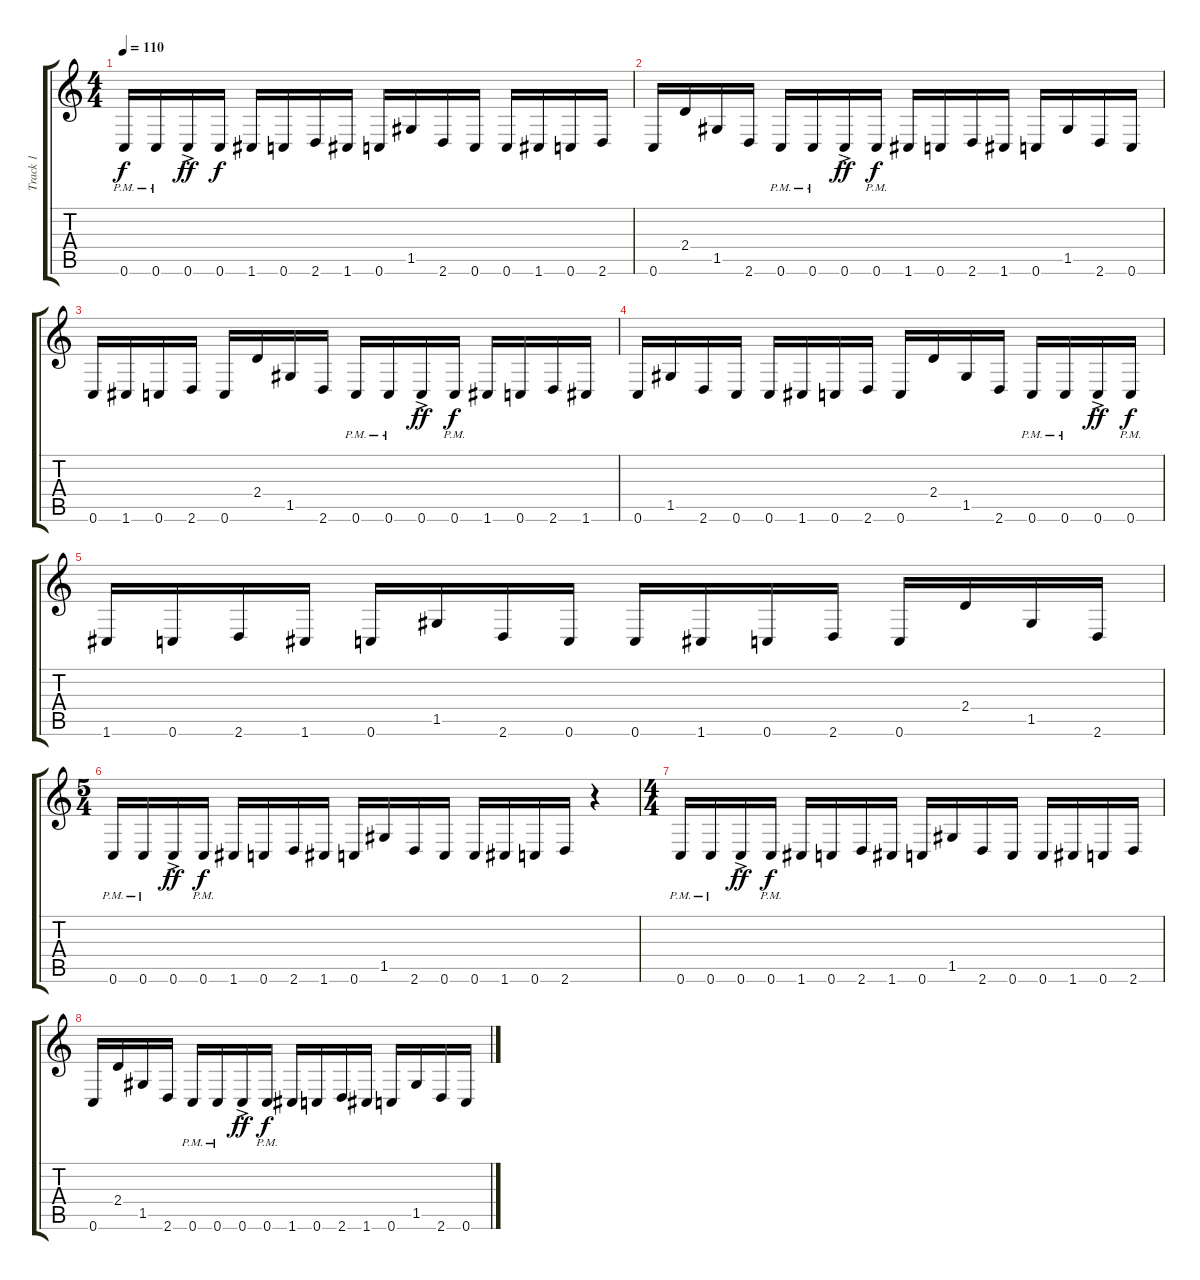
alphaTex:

\track ("Track 1" "Track 1") {instrument distortionguitar}
\staff {score tabs}
\tuning (D4 A3 F3 C3 G2 C2) {hide}
\ts (4 4)
\tempo 110
\clef g2
\ks c
0.6{pm}.16{dy f instrument distortionguitar} 0.6{pm}.16 0.6{ac}.16{dy ff} 0.6.16{dy f} 1.6.16 0.6.16 2.6.16 1.6.16 0.6.16 1.5.16 2.6.16 0.6.16 0.6.16 1.6.16 0.6.16 2.6.16 |
0.6.16 2.4.16 1.5.16 2.6.16 0.6{pm}.16 0.6{pm}.16 0.6{ac}.16{dy ff} 0.6{pm}.16{dy f} 1.6.16 0.6.16 2.6.16 1.6.16 0.6.16 1.5.16 2.6.16 0.6.16 |
0.6.16 1.6.16 0.6.16 2.6.16 0.6.16 2.4.16 1.5.16 2.6.16 0.6{pm}.16 0.6{pm}.16 0.6{ac}.16{dy ff} 0.6{pm}.16{dy f} 1.6.16 0.6.16 2.6.16 1.6.16 |
0.6.16 1.5.16 2.6.16 0.6.16 0.6.16 1.6.16 0.6.16 2.6.16 0.6.16 2.4.16 1.5.16 2.6.16 0.6{pm}.16 0.6{pm}.16 0.6{ac}.16{dy ff} 0.6{pm}.16{dy f} |
1.6.16 0.6.16 2.6.16 1.6.16 0.6.16 1.5.16 2.6.16 0.6.16 0.6.16 1.6.16 0.6.16 2.6.16 0.6.16 2.4.16 1.5.16 2.6.16 |
\ts (5 4)
0.6{pm}.16 0.6{pm}.16 0.6{ac}.16{dy ff} 0.6{pm}.16{dy f} 1.6.16 0.6.16 2.6.16 1.6.16 0.6.16 1.5.16 2.6.16 0.6.16 0.6.16 1.6.16 0.6.16 2.6.16 r.4 |
\ts (4 4)
0.6{pm}.16 0.6{pm}.16 0.6{ac}.16{dy ff} 0.6{pm}.16{dy f} 1.6.16 0.6.16 2.6.16 1.6.16 0.6.16 1.5.16 2.6.16 0.6.16 0.6.16 1.6.16 0.6.16 2.6.16 |
0.6.16 2.4.16 1.5.16 2.6.16 0.6{pm}.16 0.6{pm}.16 0.6{ac}.16{dy ff} 0.6{pm}.16{dy f} 1.6.16 0.6.16 2.6.16 1.6.16 0.6.16 1.5.16 2.6.16 0.6.16
